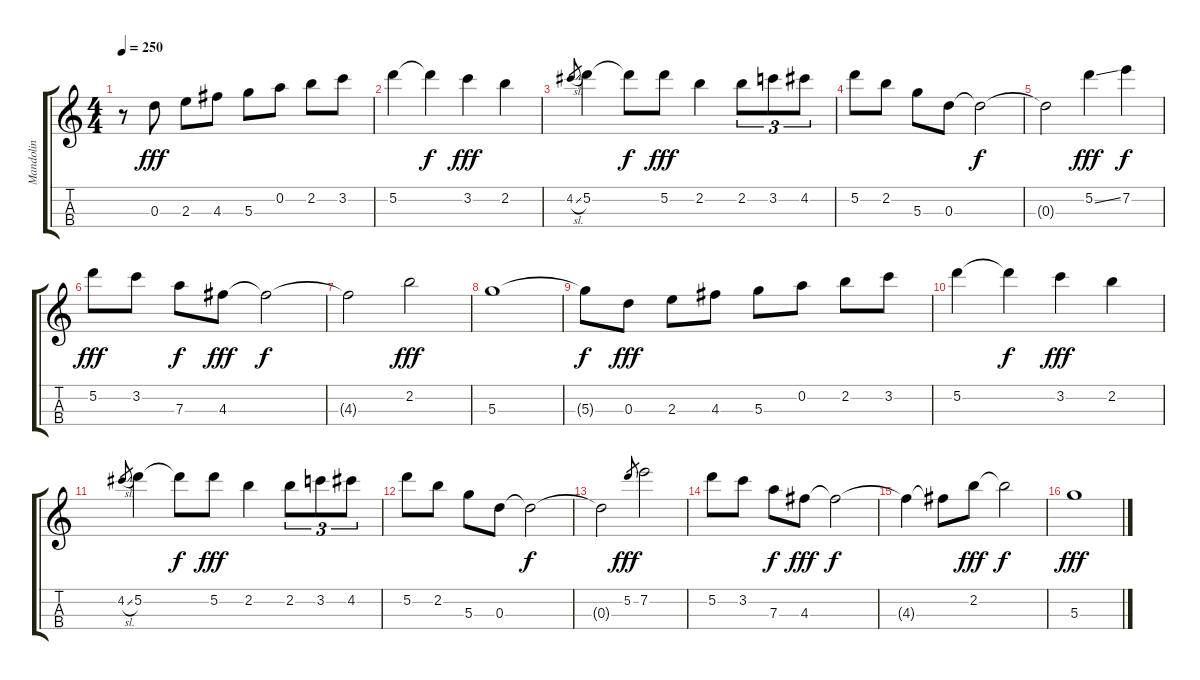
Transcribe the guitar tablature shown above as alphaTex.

\track ("Mandolin" "Mandolin") {instrument acousticguitarsteel}
\staff {score tabs}
\tuning (E5 A4 D4 G3) {hide}
\ts (4 4)
\tempo 250
\clef g2
\ks c
r.8{dy fff instrument acousticguitarsteel} 0.3.8 2.3.8 4.3.8 5.3.8 0.2.8 2.2.8 3.2.8 |
5.2.4 5.2{t}.4{dy f} 3.2.4{dy fff} 2.2.4 |
4.2{sl}.8{gr} 5.2.4 5.2{t}.8{dy f} 5.2.8{dy fff} 2.2.4 2.2.8{tu (3 2)} 3.2.8{tu (3 2)} 4.2.8{tu (3 2)} |
5.2.8 2.2.8 5.3.8 0.3.8 0.3{t}.2{dy f} |
0.3{t}.2 5.2{ss}.4{dy fff} 7.2.4{dy f} |
5.2.8{dy fff} 3.2.8 7.3.8{dy f} 4.3.8{dy fff} 4.3{t}.2{dy f} |
4.3{t}.2 2.2.2{dy fff} |
5.3.1 |
5.3{t}.8{dy f} 0.3.8{dy fff} 2.3.8 4.3.8 5.3.8 0.2.8 2.2.8 3.2.8 |
5.2.4 5.2{t}.4{dy f} 3.2.4{dy fff} 2.2.4 |
4.2{sl}.8{gr} 5.2.4 5.2{t}.8{dy f} 5.2.8{dy fff} 2.2.4 2.2.8{tu (3 2)} 3.2.8{tu (3 2)} 4.2.8{tu (3 2)} |
5.2.8 2.2.8 5.3.8 0.3.8 0.3{t}.2{dy f} |
0.3{t}.2 5.2.8{gr dy fff} 7.2.2 |
5.2.8 3.2.8 7.3.8{dy f} 4.3.8{dy fff} 4.3{t}.2{dy f} |
4.3{t}.4 4.3{t}.8 2.2.8{dy fff} 2.2{t}.2{dy f} |
5.3.1{dy fff}
